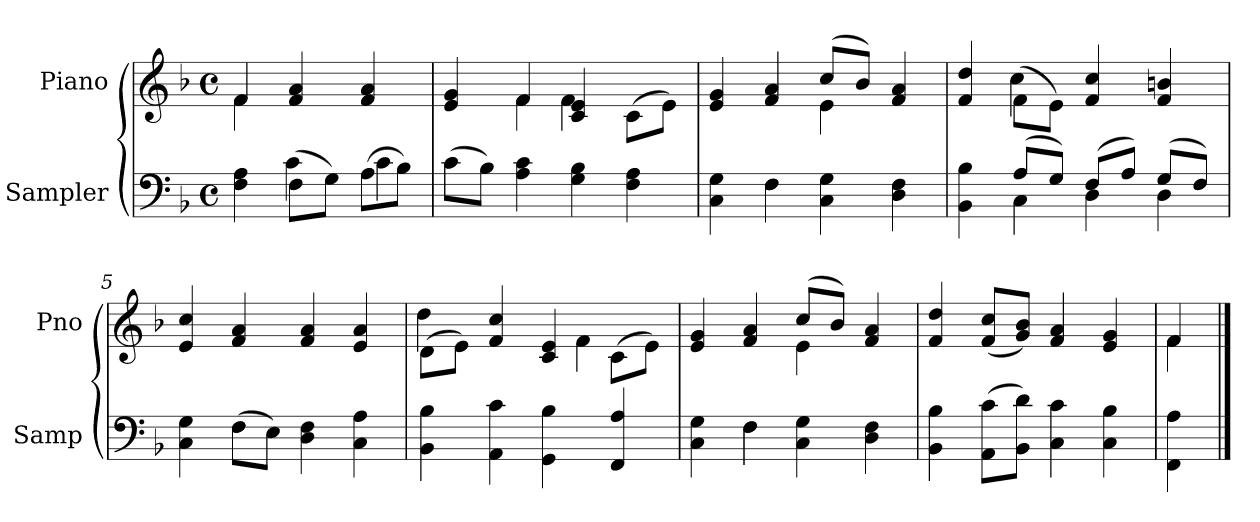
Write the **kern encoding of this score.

**kern	**kern
*part2	*part1
*staff2	*staff1
*I"Sampler	*I"Piano
*I'Samp	*I'Pno
*clefF4	*clefG2
*k[b-]	*k[b-]
*F:	*F:
*M4/4	*M4/4
*met(c)	*met(c)
=1	=1
*^	*^
4F 4A	4ryy	4f/	4f
(8F\L	4c	4f 4a	2ryy
8G\J)	.	.	.
(8A\L	4c	4f 4a	.
8B-\J)	.	.	.
=2	=2	=2	=2
(8c\L	4c	4e 4g	4ryy
8B-\J)	.	.	.
4A 4c	2.ryy	4f/	4f
4G 4B-	.	4c 4e	4f
4F 4A	.	(8c\L	4ryy
.	.	8e\J)	.
=3	=3	=3	=3
4C 4G	4ryy	4e 4g	2ryy
4F\	4F	4f 4a	.
4C 4G	2ryy	(8cc/L	4e
.	.	8b-/J)	.
4D 4F	.	4f 4a	4ryy
=4	=4	=4	=4
4BB- 4B-	4ryy	4f 4dd	4ryy
(8A/L	4C	(8f\L	4cc
8G/J)	.	8e\J)	.
(8F/L	4D	4f 4cc	2ryy
8A/J)	.	.	.
(8G/L	4D	4f 4bn	.
8F/J)	.	.	.
*	*	*v	*v
=5	=5	=5
4C 4G	4ryy	4e 4cc
(8F\L	4F	4f 4a
8E\J)	.	.
4D 4F	2ryy	4f 4a
4C 4A	.	4e 4a
*v	*v	*
=6	=6
*	*^
4BB- 4B-	(8d\L	4dd
.	8e\J)	.
4AA 4c	4f 4cc	4.ryy
4GG 4B-	4c 4e	.
.	.	4f
4FF 4A	(8c\L	.
.	8e\J)	8ryy
=7	=7	=7
*^	*	*
4C 4G	4ryy	4e 4g	2ryy
4F\	4F	4f 4a	.
4C 4G	2ryy	(8cc/L	4e
.	.	8b-/J)	.
4D 4F	.	4f 4a	4ryy
*v	*v	*	*
*	*v	*v
=8	=8
4BB- 4B-	4f 4dd
(8AA\ 8c\L	(8f/ 8cc/L
8BB-\ 8d\J)	8g/ 8b-/J)
4C 4c	4f 4a
4C 4B-	4e 4g
=9	=9
*	*^
4FF\ 4A\	4f/	4f
*	*v	*v
==	==
*-	*-
